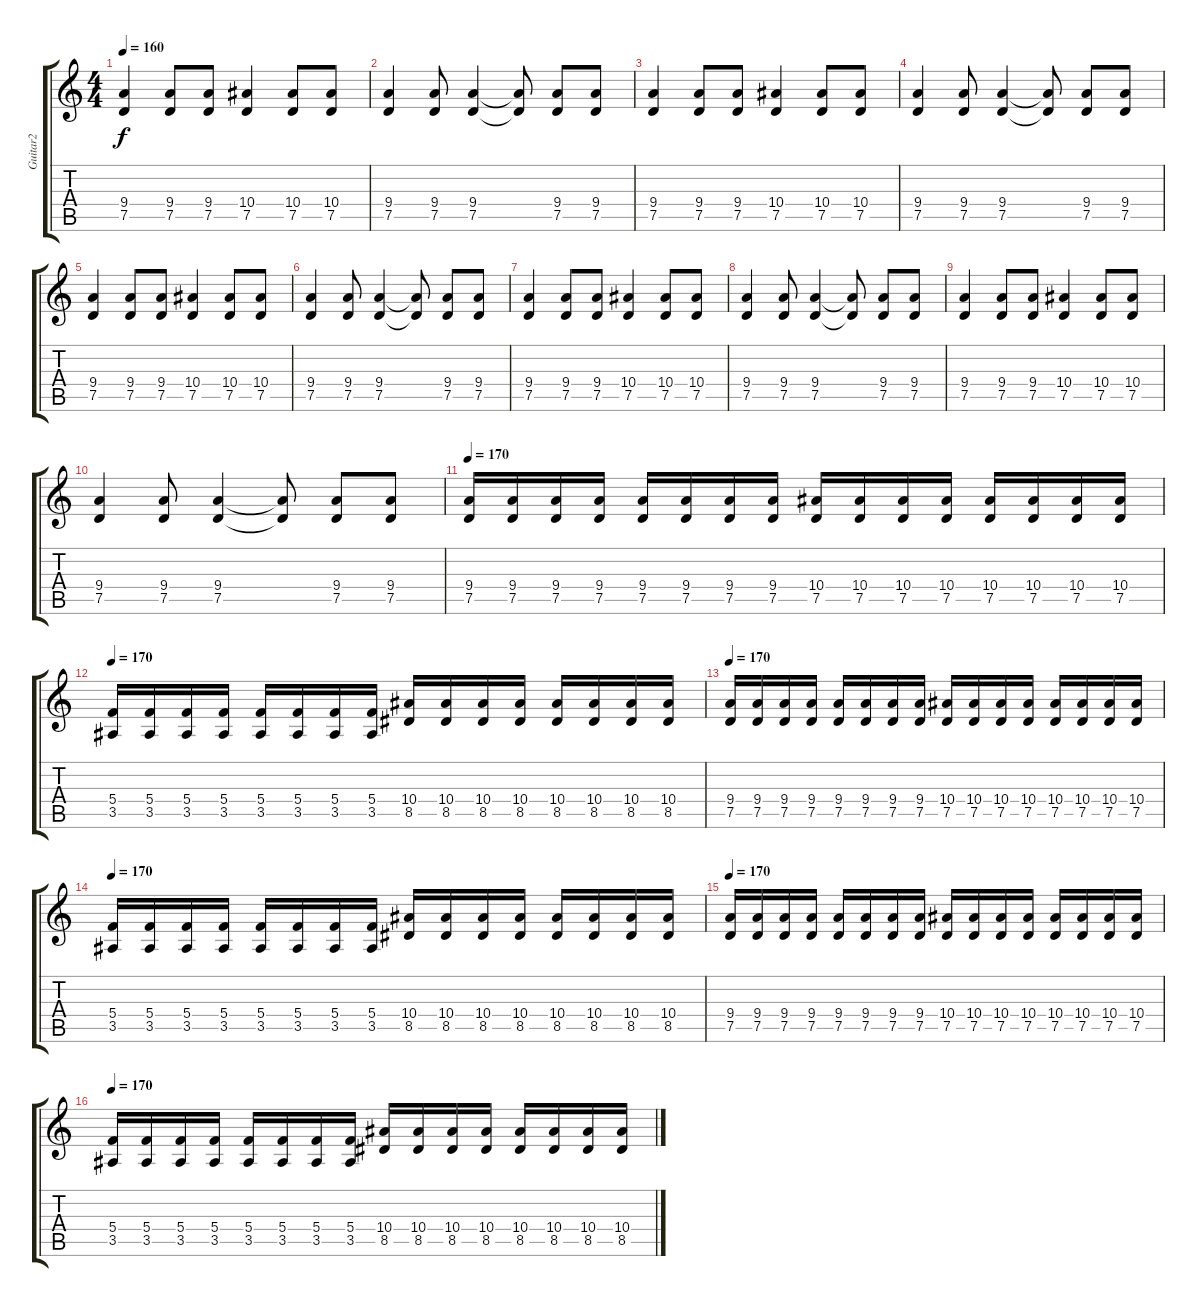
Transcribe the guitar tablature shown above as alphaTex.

\track ("Guitar2" "Guitar2") {instrument distortionguitar}
\staff {score tabs}
\tuning (D4 A3 F3 C3 G2 D2) {hide}
\ts (4 4)
\tempo 160
\clef g2
\ks c
(9.4 7.5).4{dy f} (9.4 7.5).8 (9.4 7.5).8 (10.4 7.5).4 (10.4 7.5).8 (10.4 7.5).8 |
(9.4 7.5).4 (9.4 7.5).8 (9.4 7.5).4 (9.4{t} 7.5{t}).8 (9.4 7.5).8 (9.4 7.5).8 |
(9.4 7.5).4 (9.4 7.5).8 (9.4 7.5).8 (10.4 7.5).4 (10.4 7.5).8 (10.4 7.5).8 |
(9.4 7.5).4 (9.4 7.5).8 (9.4 7.5).4 (9.4{t} 7.5{t}).8 (9.4 7.5).8 (9.4 7.5).8 |
(9.4 7.5).4 (9.4 7.5).8 (9.4 7.5).8 (10.4 7.5).4 (10.4 7.5).8 (10.4 7.5).8 |
(9.4 7.5).4 (9.4 7.5).8 (9.4 7.5).4 (9.4{t} 7.5{t}).8 (9.4 7.5).8 (9.4 7.5).8 |
(9.4 7.5).4 (9.4 7.5).8 (9.4 7.5).8 (10.4 7.5).4 (10.4 7.5).8 (10.4 7.5).8 |
(9.4 7.5).4 (9.4 7.5).8 (9.4 7.5).4 (9.4{t} 7.5{t}).8 (9.4 7.5).8 (9.4 7.5).8 |
(9.4 7.5).4 (9.4 7.5).8 (9.4 7.5).8 (10.4 7.5).4 (10.4 7.5).8 (10.4 7.5).8 |
(9.4 7.5).4 (9.4 7.5).8 (9.4 7.5).4 (9.4{t} 7.5{t}).8 (9.4 7.5).8 (9.4 7.5).8 |
\tempo 170
(9.4 7.5).16 (9.4 7.5).16 (9.4 7.5).16 (9.4 7.5).16 (9.4 7.5).16 (9.4 7.5).16 (9.4 7.5).16 (9.4 7.5).16 (10.4 7.5).16 (10.4 7.5).16 (10.4 7.5).16 (10.4 7.5).16 (10.4 7.5).16 (10.4 7.5).16 (10.4 7.5).16 (10.4 7.5).16 |
\tempo 170
(5.4 3.5).16 (5.4 3.5).16 (5.4 3.5).16 (5.4 3.5).16 (5.4 3.5).16 (5.4 3.5).16 (5.4 3.5).16 (5.4 3.5).16 (10.4 8.5).16 (10.4 8.5).16 (10.4 8.5).16 (10.4 8.5).16 (10.4 8.5).16 (10.4 8.5).16 (10.4 8.5).16 (10.4 8.5).16 |
\tempo 170
(9.4 7.5).16 (9.4 7.5).16 (9.4 7.5).16 (9.4 7.5).16 (9.4 7.5).16 (9.4 7.5).16 (9.4 7.5).16 (9.4 7.5).16 (10.4 7.5).16 (10.4 7.5).16 (10.4 7.5).16 (10.4 7.5).16 (10.4 7.5).16 (10.4 7.5).16 (10.4 7.5).16 (10.4 7.5).16 |
\tempo 170
(5.4 3.5).16 (5.4 3.5).16 (5.4 3.5).16 (5.4 3.5).16 (5.4 3.5).16 (5.4 3.5).16 (5.4 3.5).16 (5.4 3.5).16 (10.4 8.5).16 (10.4 8.5).16 (10.4 8.5).16 (10.4 8.5).16 (10.4 8.5).16 (10.4 8.5).16 (10.4 8.5).16 (10.4 8.5).16 |
\tempo 170
(9.4 7.5).16 (9.4 7.5).16 (9.4 7.5).16 (9.4 7.5).16 (9.4 7.5).16 (9.4 7.5).16 (9.4 7.5).16 (9.4 7.5).16 (10.4 7.5).16 (10.4 7.5).16 (10.4 7.5).16 (10.4 7.5).16 (10.4 7.5).16 (10.4 7.5).16 (10.4 7.5).16 (10.4 7.5).16 |
\tempo 170
(5.4 3.5).16 (5.4 3.5).16 (5.4 3.5).16 (5.4 3.5).16 (5.4 3.5).16 (5.4 3.5).16 (5.4 3.5).16 (5.4 3.5).16 (10.4 8.5).16 (10.4 8.5).16 (10.4 8.5).16 (10.4 8.5).16 (10.4 8.5).16 (10.4 8.5).16 (10.4 8.5).16 (10.4 8.5).16
